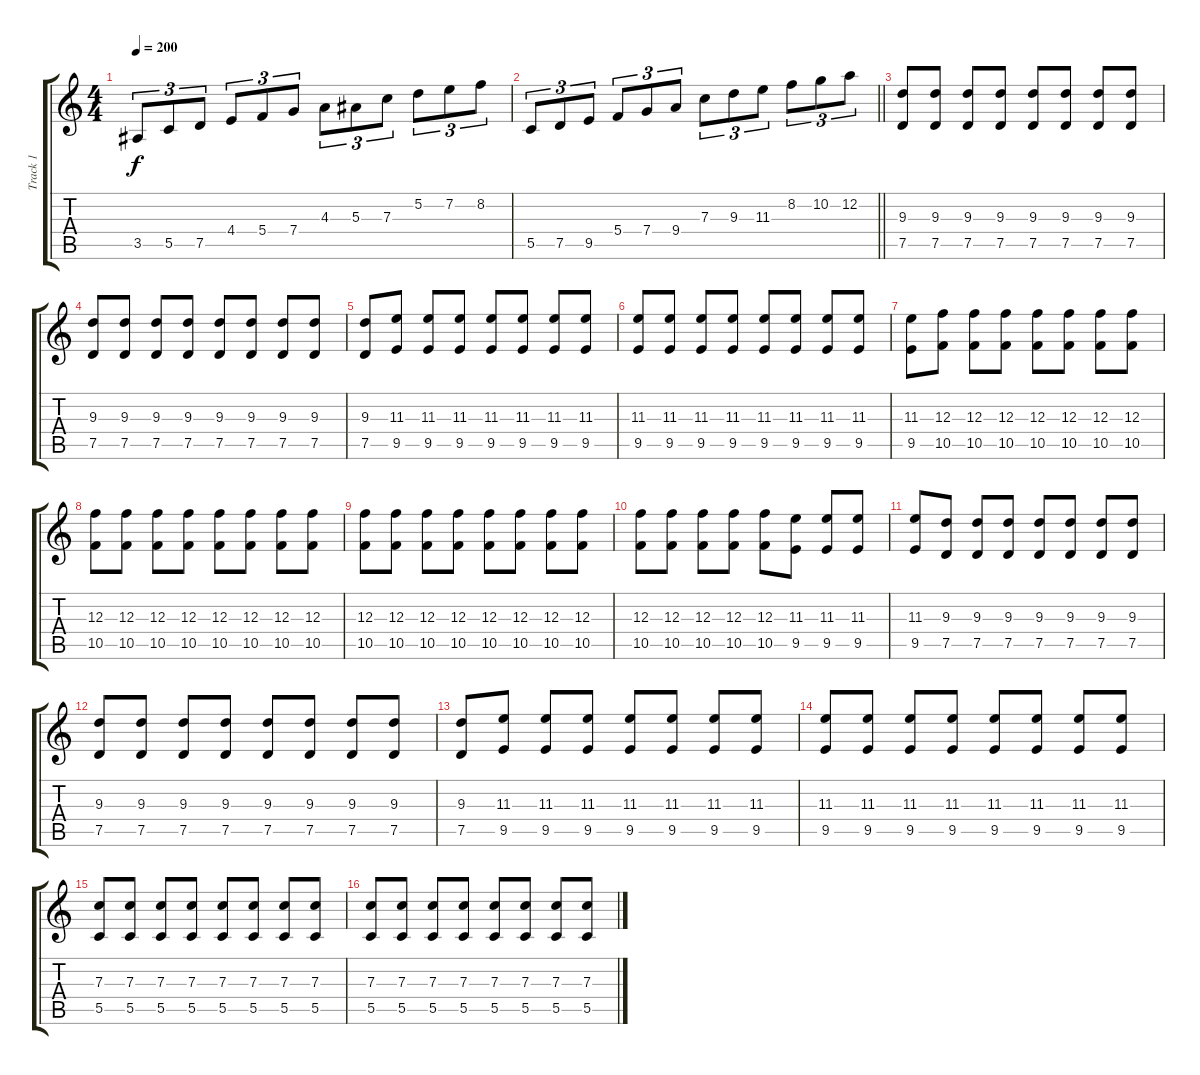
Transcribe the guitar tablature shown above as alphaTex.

\track ("Track 1" "Track 1") {instrument distortionguitar}
\staff {score tabs}
\tuning (D4 A3 F3 C3 G2 D2) {hide}
\ts (4 4)
\tempo 200
\clef g2
\ks c
3.5.8{tu (3 2) dy f} 5.5.8{tu (3 2)} 7.5.8{tu (3 2)} 4.4.8{tu (3 2)} 5.4.8{tu (3 2)} 7.4.8{tu (3 2)} 4.3.8{tu (3 2)} 5.3.8{tu (3 2)} 7.3.8{tu (3 2)} 5.2.8{tu (3 2)} 7.2.8{tu (3 2)} 8.2.8{tu (3 2)} |
\barLineRight lightlight
5.5.8{tu (3 2)} 7.5.8{tu (3 2)} 9.5.8{tu (3 2)} 5.4.8{tu (3 2)} 7.4.8{tu (3 2)} 9.4.8{tu (3 2)} 7.3.8{tu (3 2)} 9.3.8{tu (3 2)} 11.3.8{tu (3 2)} 8.2.8{tu (3 2)} 10.2.8{tu (3 2)} 12.2.8{tu (3 2)} |
\section ("" "")
(9.3 7.5).8 (9.3 7.5).8 (9.3 7.5).8 (9.3 7.5).8 (9.3 7.5).8 (9.3 7.5).8 (9.3 7.5).8 (9.3 7.5).8 |
(9.3 7.5).8 (9.3 7.5).8 (9.3 7.5).8 (9.3 7.5).8 (9.3 7.5).8 (9.3 7.5).8 (9.3 7.5).8 (9.3 7.5).8 |
(9.3 7.5).8 (11.3 9.5).8 (11.3 9.5).8 (11.3 9.5).8 (11.3 9.5).8 (11.3 9.5).8 (11.3 9.5).8 (11.3 9.5).8 |
(11.3 9.5).8 (11.3 9.5).8 (11.3 9.5).8 (11.3 9.5).8 (11.3 9.5).8 (11.3 9.5).8 (11.3 9.5).8 (11.3 9.5).8 |
(11.3 9.5).8 (12.3 10.5).8 (12.3 10.5).8 (12.3 10.5).8 (12.3 10.5).8 (12.3 10.5).8 (12.3 10.5).8 (12.3 10.5).8 |
(12.3 10.5).8 (12.3 10.5).8 (12.3 10.5).8 (12.3 10.5).8 (12.3 10.5).8 (12.3 10.5).8 (12.3 10.5).8 (12.3 10.5).8 |
(12.3 10.5).8 (12.3 10.5).8 (12.3 10.5).8 (12.3 10.5).8 (12.3 10.5).8 (12.3 10.5).8 (12.3 10.5).8 (12.3 10.5).8 |
(12.3 10.5).8 (12.3 10.5).8 (12.3 10.5).8 (12.3 10.5).8 (12.3 10.5).8 (11.3 9.5).8 (11.3 9.5).8 (11.3 9.5).8 |
(11.3 9.5).8 (9.3 7.5).8 (9.3 7.5).8 (9.3 7.5).8 (9.3 7.5).8 (9.3 7.5).8 (9.3 7.5).8 (9.3 7.5).8 |
(9.3 7.5).8 (9.3 7.5).8 (9.3 7.5).8 (9.3 7.5).8 (9.3 7.5).8 (9.3 7.5).8 (9.3 7.5).8 (9.3 7.5).8 |
(9.3 7.5).8 (11.3 9.5).8 (11.3 9.5).8 (11.3 9.5).8 (11.3 9.5).8 (11.3 9.5).8 (11.3 9.5).8 (11.3 9.5).8 |
(11.3 9.5).8 (11.3 9.5).8 (11.3 9.5).8 (11.3 9.5).8 (11.3 9.5).8 (11.3 9.5).8 (11.3 9.5).8 (11.3 9.5).8 |
(7.3 5.5).8 (7.3 5.5).8 (7.3 5.5).8 (7.3 5.5).8 (7.3 5.5).8 (7.3 5.5).8 (7.3 5.5).8 (7.3 5.5).8 |
(7.3 5.5).8 (7.3 5.5).8 (7.3 5.5).8 (7.3 5.5).8 (7.3 5.5).8 (7.3 5.5).8 (7.3 5.5).8 (7.3 5.5).8
